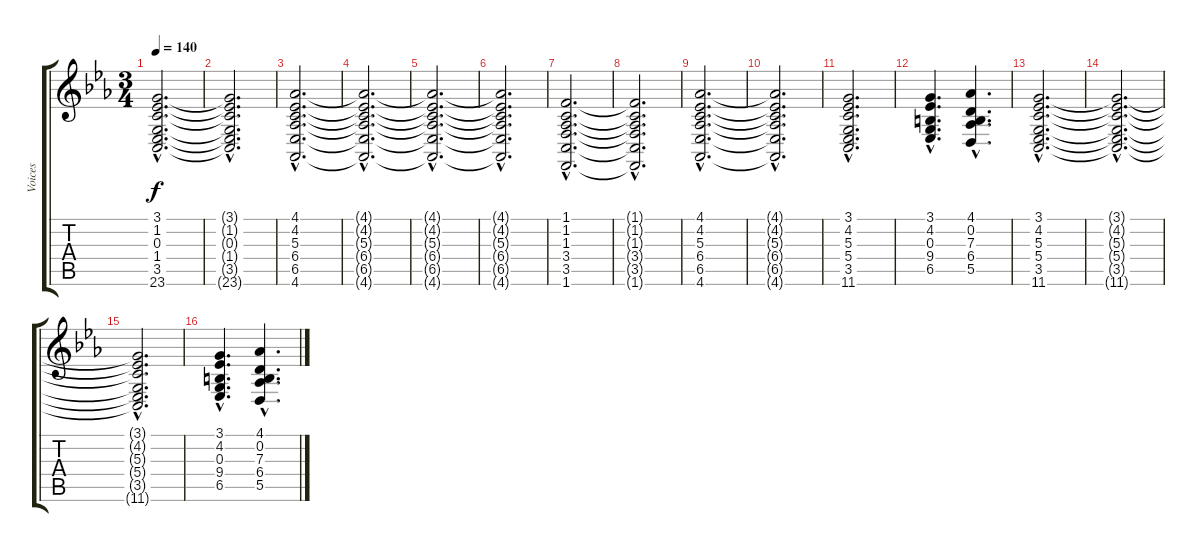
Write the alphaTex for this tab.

\track ("Voices" "Voices") {instrument piccolo}
\staff {score tabs}
\tuning (E4 B3 G3 D3 A2 E2) {hide}
\ts (3 4)
\tempo 140
\clef g2
\ks cminor
(3.1{hac t} 1.2{hac t} 0.3{hac t} 1.4{hac t} 3.5{hac t} 23.6{hac t}).2{d dy f} |
(3.1{hac t} 1.2{hac t} 0.3{hac t} 1.4{hac t} 3.5{hac t} 23.6{hac t}).2{d} |
(4.1{hac} 4.2{hac} 5.3{hac} 6.4{hac} 6.5{hac} 4.6{hac}).2{d} |
(4.1{hac t} 4.2{hac t} 5.3{hac t} 6.4{hac t} 6.5{hac t} 4.6{hac t}).2{d} |
(4.1{hac t} 4.2{hac t} 5.3{hac t} 6.4{hac t} 6.5{hac t} 4.6{hac t}).2{d} |
(4.1{hac t} 4.2{hac t} 5.3{hac t} 6.4{hac t} 6.5{hac t} 4.6{hac t}).2{d} |
(1.1{hac} 1.2{hac} 1.3{hac} 3.4{hac} 3.5{hac} 1.6{hac}).2{d} |
(1.1{hac t} 1.2{hac t} 1.3{hac t} 3.4{hac t} 3.5{hac t} 1.6{hac t}).2{d} |
(4.1{hac} 4.2{hac} 5.3{hac} 6.4{hac} 6.5{hac} 4.6{hac}).2{d} |
(4.1{hac t} 4.2{hac t} 5.3{hac t} 6.4{hac t} 6.5{hac t} 4.6{hac t}).2{d} |
(3.1{hac} 4.2{hac} 5.3{hac} 5.4{hac} 3.5{hac} 11.6{hac}).2{d} |
(3.1{hac} 4.2{hac} 0.3{hac} 9.4{hac} 6.5{hac}).4{d} (4.1{hac} 0.2{hac} 7.3{hac} 6.4{hac} 5.5{hac}).4{d} |
(3.1{hac} 4.2{hac} 5.3{hac} 5.4{hac} 3.5{hac} 11.6{hac}).2{d} |
(3.1{hac t} 4.2{hac t} 5.3{hac t} 5.4{hac t} 3.5{hac t} 11.6{hac t}).2{d} |
(3.1{hac t} 4.2{hac t} 5.3{hac t} 5.4{hac t} 3.5{hac t} 11.6{hac t}).2{d} |
(3.1{hac} 4.2{hac} 0.3{hac} 9.4{hac} 6.5{hac}).4{d} (4.1{hac} 0.2{hac} 7.3{hac} 6.4{hac} 5.5{hac}).4{d}
